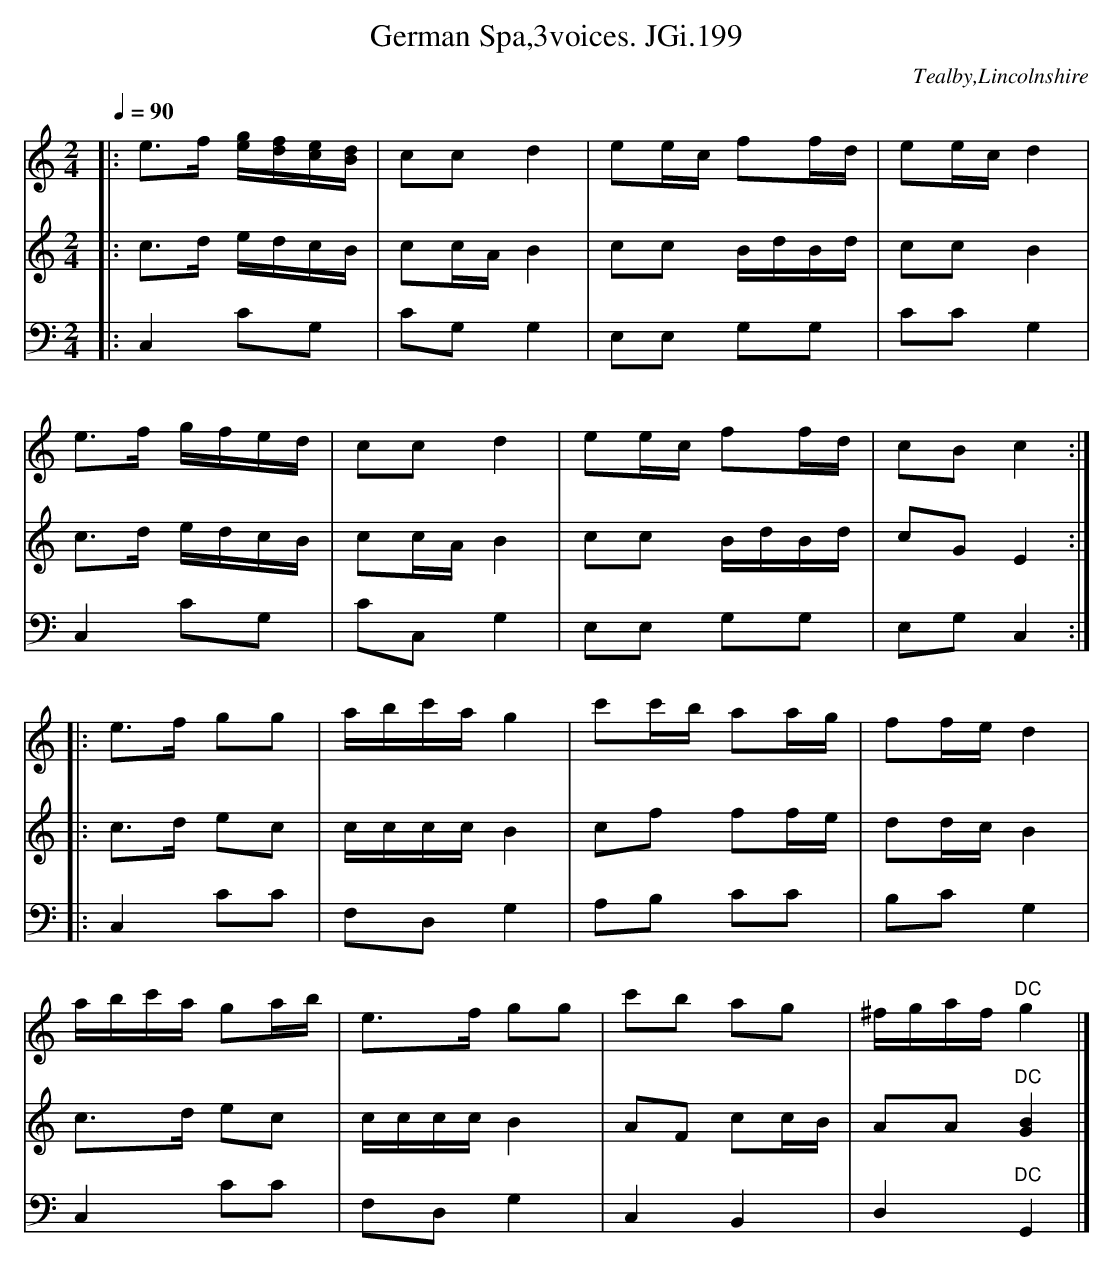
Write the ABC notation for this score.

X:1
T:German Spa,3voices. JGi.199
L:1/8
M:2/4
O:Tealby,Lincolnshire
Q:1/4=90
K:C
[V:1]|:e>f [e/g/][d/f/][c/e/][B/d/]|ccd2|ee/c/ ff/d/|ee/c/ d2|
[V:2]|:c>d e/d/c/B/|cc/A/B2|cc B/d/B/d/|ccB2|
[V:3]|:C,2CG,|CG,G,2|E,E, G,G,|CCG,2|
[V:1]e>f g/f/e/d/|ccd2|ee/c/ ff/d/|cBc2:|
[V:2]c>d e/d/c/B/|cc/A/ B2|cc B/d/B/d/|cGE2:|
[V:3]C,2CG,|CC,G,2|E,E, G,G,|E,G,C,2:|
[V:1]|:e>f gg|a/b/c'/a/g2|c'c'/b/ aa/g/|ff/e/d2|
[V:2]|:c>d ec|c/c/c/c/B2|cf ff/e/|dd/c/B2|
[V:3]|:C,2CC|F,D,G,2|A,B, CC|B,CG,2|
[V:1]a/b/c'/a/ ga/b/|e>f gg|c'b ag|^f/g/a/f/"DC"g2|]
[V:2]c>d ec|c/c/c/c/B2|AF cc/B/ |AA"DC"[B2G2]|]
[V:3]C,2CC|F,D,G,2|C,2B,,2|D,2"DC"G,,2|]
